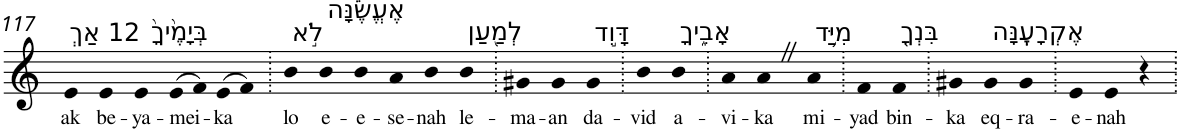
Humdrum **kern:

**kern	**text
*part1	*part1
*staff1	*staff1
*I"Piano	*
*I'Pno	*
!!LO:PB:g=z
*clefG2	*
*k[]	*
=117	=117
!LO:TX:a:t=12 אַךְ	!
!	!LO:LY:b
4e	ak
!LO:TX:a:t=בְּיָמֶ֙יךָ֙	!
!	!LO:LY:b
4e	be-
!	!LO:LY:b
4e	-ya-
!	!LO:LY:b
(>8e	-mei-
8f)	.
!	!LO:LY:b
(>8e	-ka
8f)	.
=118.	=118.
!LO:TX:a:t=לֹ֣א	!
!	!LO:LY:b
4b	lo
!LO:TX:a:t=אֶעֱשֶׂ֔נָּה	!
!	!LO:LY:b
4b	e-
!	!LO:LY:b
4b	-e-
!	!LO:LY:b
4a	-se-
!	!LO:LY:b
4b	-nah
!LO:TX:a:t=לְמַ֖עַן	!
!	!LO:LY:b
4b	le-
=119.	=119.
!	!LO:LY:b
4g#X	-ma-
!	!LO:LY:b
4g#	-an
!LO:TX:a:t=דָּוִ֣ד	!
!	!LO:LY:b
4g#	da-
=120.	=120.
!	!LO:LY:b
4b	-vid
!LO:TX:a:t=אָבִ֑יךָ	!
!	!LO:LY:b
4b	a-
=121.	=121.
!	!LO:LY:b
4a	-vi-
!	!LO:LY:b
4aZ	-ka
!LO:TX:a:t=מִיַּ֥ד	!
!	!LO:LY:b
4a	mi-
=122.	=122.
!	!LO:LY:b
4f	-yad
!LO:TX:a:t=בִּנְךָ֖	!
!	!LO:LY:b
4f	bin-
=123.	=123.
!	!LO:LY:b
4g#X	-ka
!LO:TX:a:t=אֶקְרָעֶֽנָּה	!
!	!LO:LY:b
4g#	eq-
!	!LO:LY:b
4g#	-ra-
=124.	=124.
!	!LO:LY:b
4e	-e-
!	!LO:LY:b
4e	-nah
4r	.
=.	=.
*-	*-
